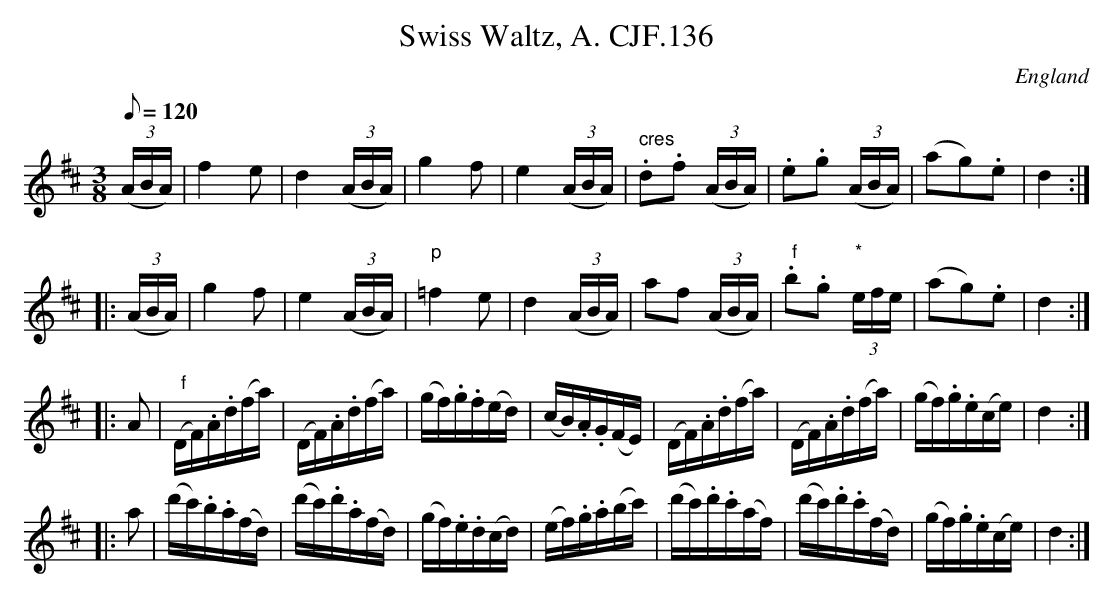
X:1
T:Swiss Waltz, A. CJF.136
L:1/16
M:3/8
O:England
Q:1/8=120
K:D
((3ABA)|f4e2|d4((3ABA)|g4f2|e4((3ABA)|\
" cres".d2.f2 ((3ABA)|.e2.g2 ((3ABA)|(a2g2).e2|d4:|!
|:((3ABA)|g4f2|e4((3ABA)|"p"=f4e2|d4((3ABA)|\
a2f2 ((3ABA)|" f".b2.g2 "*"(3efe|(a2g2).e2|d4:|!
|:A2|" f"(DF).A.d(fa)|(DF).A.d(fa)|\
(gf).g.f(ed)|(cB).A.G(FE)|\
(DF).A.d(fa)|(DF).A.d(fa)|(gf).g.e(ce)|d4:|!
|:a2|(d'c').b.a(fd)|(d'c').d'.a(fd)|(gf).e.d(cd)|(ef).g.a(bc')|\
(d'c').d'.c'(af)|(d'c').d'.c'(fd)|(gf).g.e(ce)|d4:|
